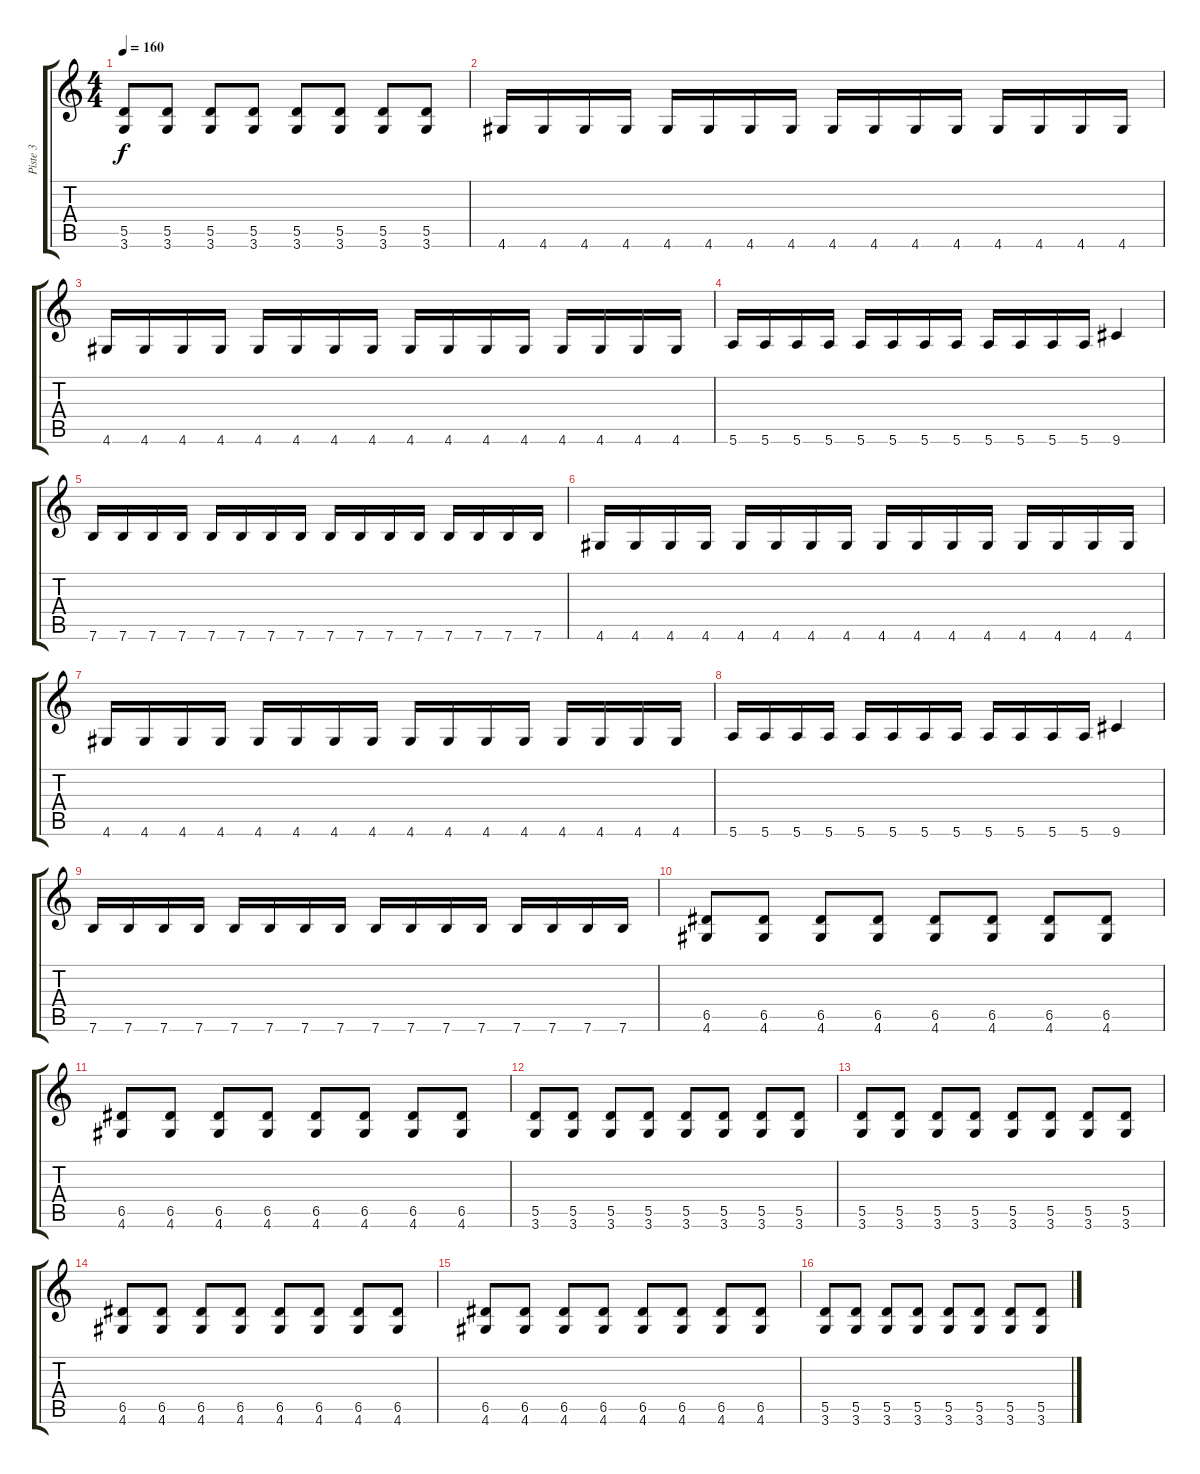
\track ("Piste 3" "Piste 3") {instrument electricbassfinger}
\staff {score tabs}
\tuning (E4 B3 G3 D3 A2 E2) {hide}
\ts (4 4)
\tempo 160
\clef g2
\ks c
(5.5 3.6).8{dy f} (5.5 3.6).8 (5.5 3.6).8 (5.5 3.6).8 (5.5 3.6).8 (5.5 3.6).8 (5.5 3.6).8 (5.5 3.6).8 |
4.6.16 4.6.16 4.6.16 4.6.16 4.6.16 4.6.16 4.6.16 4.6.16 4.6.16 4.6.16 4.6.16 4.6.16 4.6.16 4.6.16 4.6.16 4.6.16 |
4.6.16 4.6.16 4.6.16 4.6.16 4.6.16 4.6.16 4.6.16 4.6.16 4.6.16 4.6.16 4.6.16 4.6.16 4.6.16 4.6.16 4.6.16 4.6.16 |
5.6.16 5.6.16 5.6.16 5.6.16 5.6.16 5.6.16 5.6.16 5.6.16 5.6.16 5.6.16 5.6.16 5.6.16 9.6.4 |
7.6.16 7.6.16 7.6.16 7.6.16 7.6.16 7.6.16 7.6.16 7.6.16 7.6.16 7.6.16 7.6.16 7.6.16 7.6.16 7.6.16 7.6.16 7.6.16 |
4.6.16 4.6.16 4.6.16 4.6.16 4.6.16 4.6.16 4.6.16 4.6.16 4.6.16 4.6.16 4.6.16 4.6.16 4.6.16 4.6.16 4.6.16 4.6.16 |
4.6.16 4.6.16 4.6.16 4.6.16 4.6.16 4.6.16 4.6.16 4.6.16 4.6.16 4.6.16 4.6.16 4.6.16 4.6.16 4.6.16 4.6.16 4.6.16 |
5.6.16 5.6.16 5.6.16 5.6.16 5.6.16 5.6.16 5.6.16 5.6.16 5.6.16 5.6.16 5.6.16 5.6.16 9.6.4 |
7.6.16 7.6.16 7.6.16 7.6.16 7.6.16 7.6.16 7.6.16 7.6.16 7.6.16 7.6.16 7.6.16 7.6.16 7.6.16 7.6.16 7.6.16 7.6.16 |
(6.5 4.6).8 (6.5 4.6).8 (6.5 4.6).8 (6.5 4.6).8 (6.5 4.6).8 (6.5 4.6).8 (6.5 4.6).8 (6.5 4.6).8 |
(6.5 4.6).8 (6.5 4.6).8 (6.5 4.6).8 (6.5 4.6).8 (6.5 4.6).8 (6.5 4.6).8 (6.5 4.6).8 (6.5 4.6).8 |
(5.5 3.6).8 (5.5 3.6).8 (5.5 3.6).8 (5.5 3.6).8 (5.5 3.6).8 (5.5 3.6).8 (5.5 3.6).8 (5.5 3.6).8 |
(5.5 3.6).8 (5.5 3.6).8 (5.5 3.6).8 (5.5 3.6).8 (5.5 3.6).8 (5.5 3.6).8 (5.5 3.6).8 (5.5 3.6).8 |
(6.5 4.6).8 (6.5 4.6).8 (6.5 4.6).8 (6.5 4.6).8 (6.5 4.6).8 (6.5 4.6).8 (6.5 4.6).8 (6.5 4.6).8 |
(6.5 4.6).8 (6.5 4.6).8 (6.5 4.6).8 (6.5 4.6).8 (6.5 4.6).8 (6.5 4.6).8 (6.5 4.6).8 (6.5 4.6).8 |
(5.5 3.6).8 (5.5 3.6).8 (5.5 3.6).8 (5.5 3.6).8 (5.5 3.6).8 (5.5 3.6).8 (5.5 3.6).8 (5.5 3.6).8
